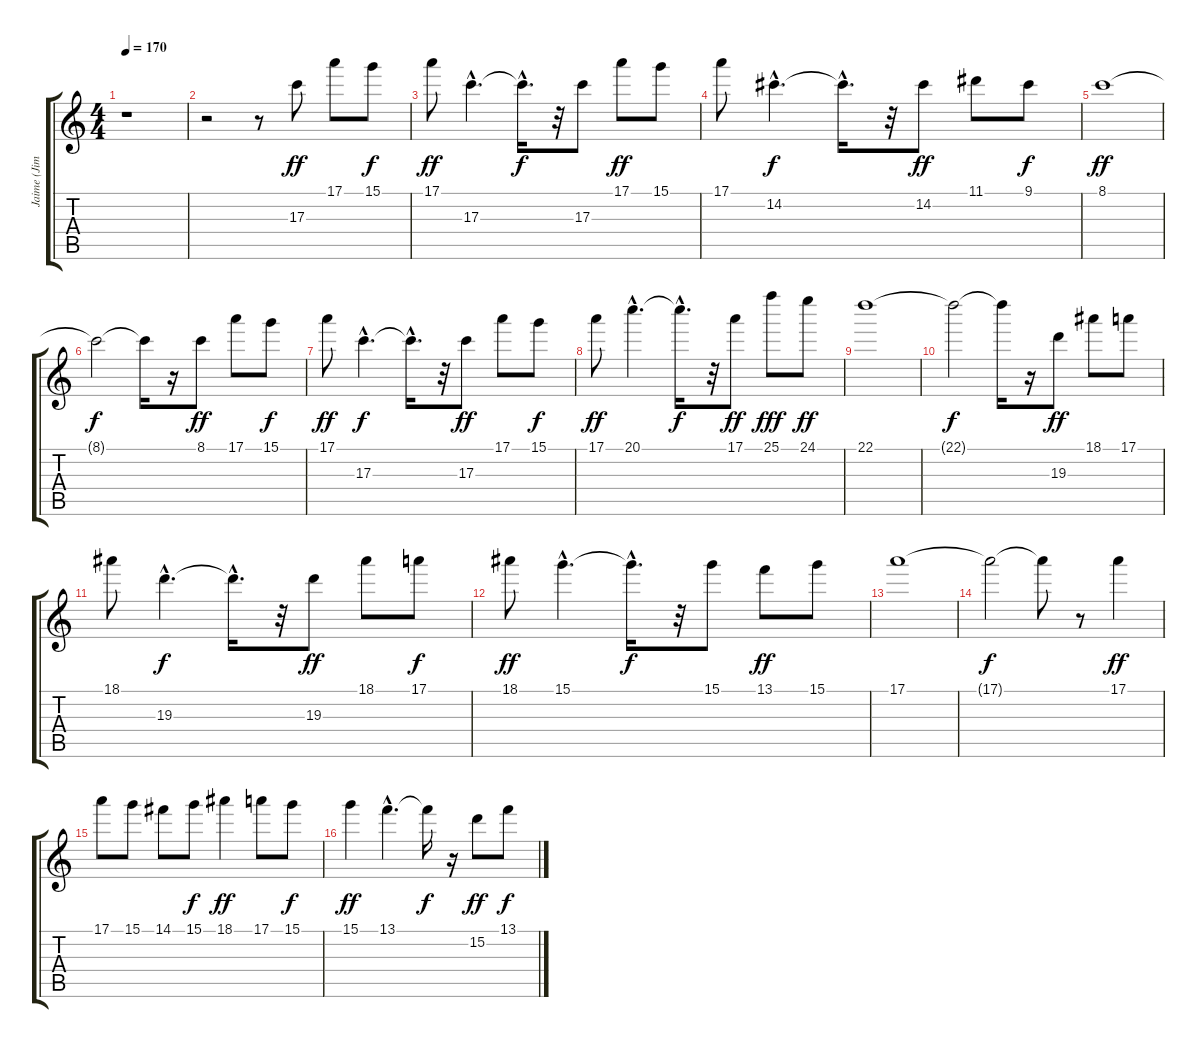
\track ("Jaime (Jimmy Froster)" "Jaime (Jim") {instrument distortionguitar}
\staff {score tabs}
\tuning (E4 B3 G3 D3 A2 E2) {hide}
\ts (4 4)
\tempo 170
\clef g2
\ks c
r.1{dy ff} |
r.2 r.8 17.3.8 17.1.8 15.1.8{dy f} |
17.1.8{dy ff} 17.3{hac}.4{d} 17.3{hac t}.16{d dy f} r.32 17.3.8 17.1.8{dy ff} 15.1.8 |
17.1.8 14.2{hac}.4{d dy f} 14.2{hac t}.16{d} r.32 14.2.8{dy ff} 11.1.8 9.1.8{dy f} |
8.1.1{dy ff} |
8.1{t}.2{dy f} 8.1{t}.16 r.16 8.1.8{dy ff} 17.1.8 15.1.8{dy f} |
17.1.8{dy ff} 17.3{hac}.4{d dy f} 17.3{hac t}.16{d} r.32 17.3.8{dy ff} 17.1.8 15.1.8{dy f} |
17.1.8{dy ff} 20.1{hac}.4{d} 20.1{hac t}.16{d dy f} r.32 17.1.8{dy ff} 25.1.8{dy fff} 24.1.8{dy ff} |
22.1.1 |
22.1{t}.2{dy f} 22.1{t}.16 r.16 19.3.8{dy ff} 18.1.8 17.1.8 |
18.1.8 19.3{hac}.4{d dy f} 19.3{hac t}.16{d} r.32 19.3.8{dy ff} 18.1.8 17.1.8{dy f} |
18.1.8{dy ff} 15.1{hac}.4{d} 15.1{hac t}.16{d dy f} r.32 15.1.8 13.1.8{dy ff} 15.1.8 |
17.1.1 |
17.1{t}.2{dy f} 17.1{t}.8 r.8 17.1.4{dy ff} |
17.1.8 15.1.8 14.1.8 15.1.8{dy f} 18.1.4{dy ff} 17.1.8 15.1.8{dy f} |
15.1.4{dy ff} 13.1{hac}.4{d} 13.1{t}.16{dy f} r.16 15.2.8{dy ff} 13.1.8{dy f}
